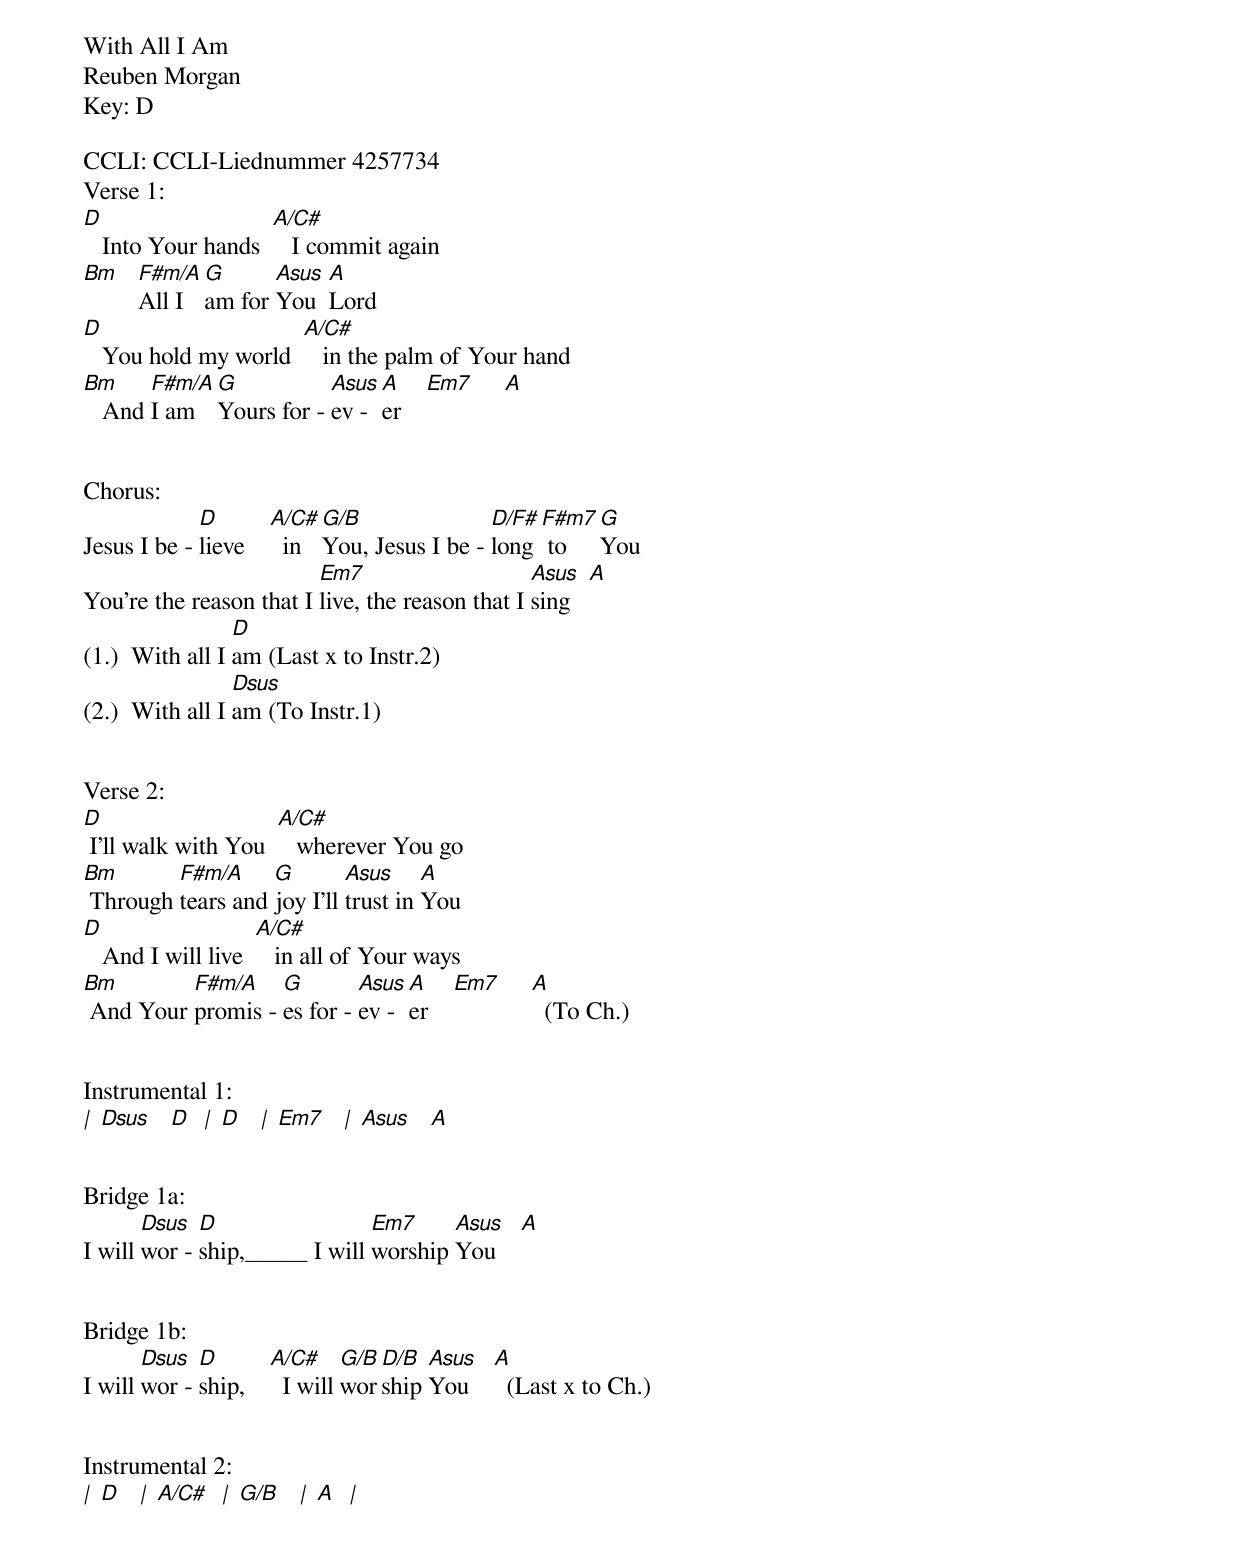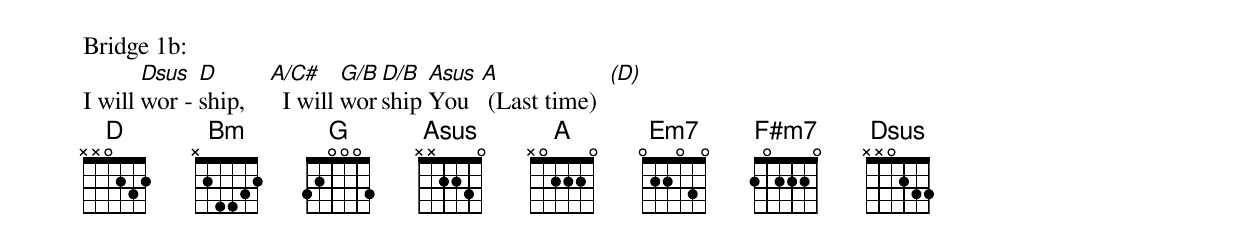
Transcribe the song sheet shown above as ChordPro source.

With All I Am
Reuben Morgan
Key: D

CCLI: CCLI-Liednummer 4257734
Verse 1:
[D]   Into Your hands  [A/C#]   I commit again
[Bm]   [F#m/A]All I [G]am for [Asus]You  [A]Lord
[D]   You hold my world  [A/C#]   in the palm of Your hand
[Bm]   And [F#m/A]I am [G]Yours for - [Asus]ev - [A]er    [Em7]     [A]


Chorus:
Jesus I be - [D]lieve    [A/C#]  in [G/B]You, Jesus I be - [D/F#]long [F#m7] to [G]You
You’re the reason that I [Em7]live, the reason that I [Asus]sing   [A]
(1.)  With all I [D]am (Last x to Instr.2)
(2.)  With all I [Dsus]am (To Instr.1)


Verse 2:
[D] I’ll walk with You  [A/C#]   wherever You go
[Bm] Through [F#m/A]tears and [G]joy I’ll [Asus]trust in [A]You
[D]   And I will live  [A/C#]   in all of Your ways
[Bm] And Your [F#m/A]promis - [G]es for - [Asus]ev - [A]er    [Em7]     [A]  (To Ch.)


Instrumental 1:
[|] [Dsus]   [D]  [|] [D]   [|] [Em7]   [|] [Asus]   [A]


Bridge 1a:
I will [Dsus]wor - [D]ship,_____ I will [Em7]worship [Asus]You    [A]


Bridge 1b:
I will [Dsus]wor - [D]ship,    [A/C#]  I will [G/B]wor[D/B]ship [Asus]You    [A]  (Last x to Ch.)


Instrumental 2:
[|] [D]   [|] [A/C#]  [|] [G/B]   [|] [A]  [|]


Bridge 1b:
I will [Dsus]wor - [D]ship,    [A/C#]  I will [G/B]wor[D/B]ship [Asus]You  [A] (Last time)  [(D)]
